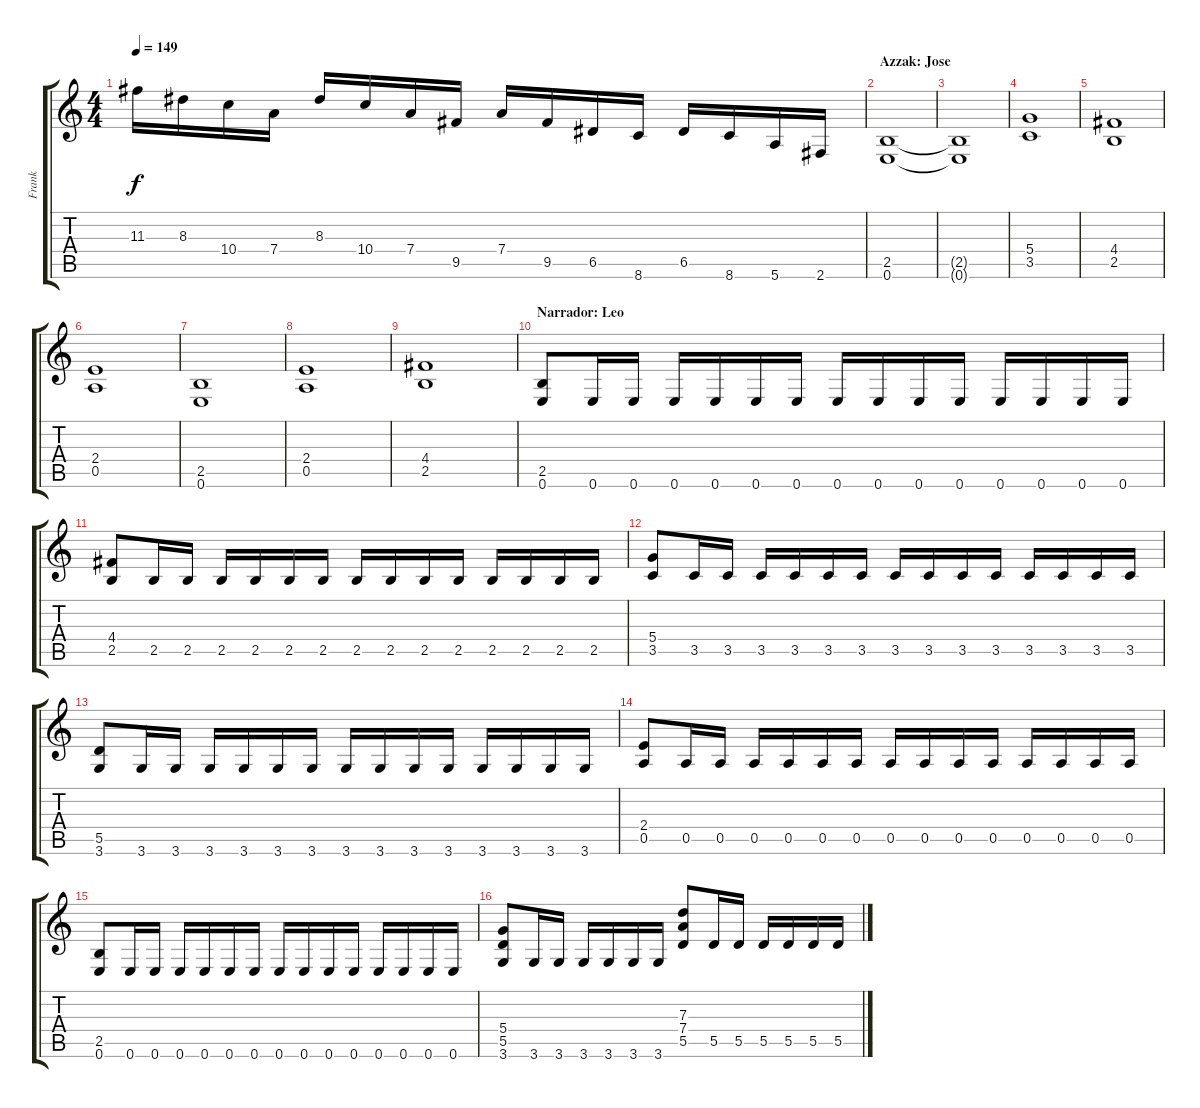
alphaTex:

\track ("Frank" "Frank") {instrument distortionguitar}
\staff {score tabs}
\tuning (E4 B3 G3 D3 A2 E2) {hide}
\ts (4 4)
\tempo 149
\clef g2
\ks c
11.3.16{dy f} 8.3.16 10.4.16 7.4.16 8.3.16 10.4.16 7.4.16 9.5.16 7.4.16 9.5.16 6.5.16 8.6.16 6.5.16 8.6.16 5.6.16 2.6.16 |
\section ("" "Azzak: Jose")
(2.5 0.6).1 |
(2.5{t} 0.6{t}).1 |
(5.4 3.5).1 |
(4.4 2.5).1 |
(2.4 0.5).1 |
(2.5 0.6).1 |
(2.4 0.5).1 |
(4.4 2.5).1 |
\section ("" "Narrador: Leo")
(2.5 0.6).8 0.6.16 0.6.16 0.6.16 0.6.16 0.6.16 0.6.16 0.6.16 0.6.16 0.6.16 0.6.16 0.6.16 0.6.16 0.6.16 0.6.16 |
(4.4 2.5).8 2.5.16 2.5.16 2.5.16 2.5.16 2.5.16 2.5.16 2.5.16 2.5.16 2.5.16 2.5.16 2.5.16 2.5.16 2.5.16 2.5.16 |
(5.4 3.5).8 3.5.16 3.5.16 3.5.16 3.5.16 3.5.16 3.5.16 3.5.16 3.5.16 3.5.16 3.5.16 3.5.16 3.5.16 3.5.16 3.5.16 |
(5.5 3.6).8 3.6.16 3.6.16 3.6.16 3.6.16 3.6.16 3.6.16 3.6.16 3.6.16 3.6.16 3.6.16 3.6.16 3.6.16 3.6.16 3.6.16 |
(2.4 0.5).8 0.5.16 0.5.16 0.5.16 0.5.16 0.5.16 0.5.16 0.5.16 0.5.16 0.5.16 0.5.16 0.5.16 0.5.16 0.5.16 0.5.16 |
(2.5 0.6).8 0.6.16 0.6.16 0.6.16 0.6.16 0.6.16 0.6.16 0.6.16 0.6.16 0.6.16 0.6.16 0.6.16 0.6.16 0.6.16 0.6.16 |
(5.4 5.5 3.6).8 3.6.16 3.6.16 3.6.16 3.6.16 3.6.16 3.6.16 (7.3 7.4 5.5).8 5.5.16 5.5.16 5.5.16 5.5.16 5.5.16 5.5.16
